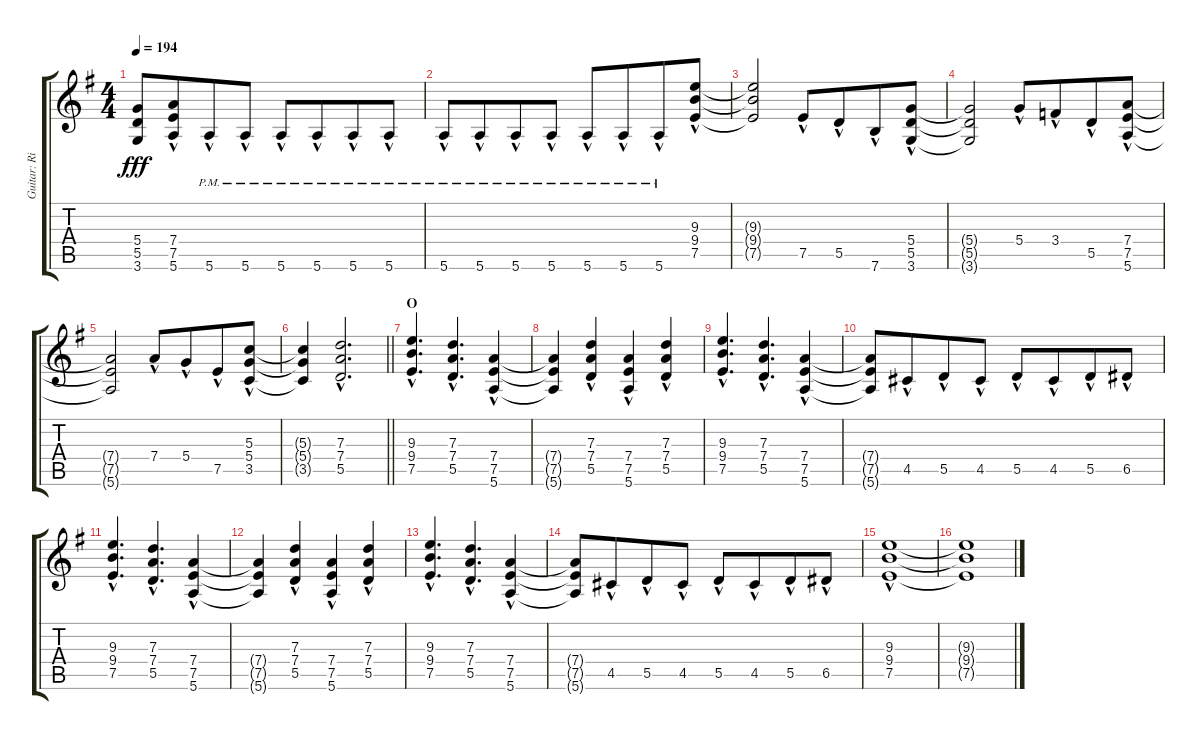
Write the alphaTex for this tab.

\track ("Guitar: Rik" "Guitar: Ri") {instrument overdrivenguitar}
\staff {score tabs}
\tuning (E4 B3 G3 D3 A2 E2) {hide}
\ts (4 4)
\tempo 194
\clef g2
\ks g
(5.4{t} 5.5{t} 3.6{t}).8{dy fff} (7.4{hac} 7.5{hac} 5.6{hac}).8{beam merge} 5.6{hac pm}.8 5.6{hac pm}.8{beam split} 5.6{hac pm}.8 5.6{hac pm}.8{beam merge} 5.6{hac pm}.8 5.6{hac pm}.8 |
5.6{hac pm}.8 5.6{hac pm}.8{beam merge} 5.6{hac pm}.8 5.6{hac pm}.8{beam split} 5.6{hac pm}.8 5.6{hac pm}.8{beam merge} 5.6{hac pm}.8 (9.3{hac} 9.4{hac} 7.5{hac}).8 |
(9.3{t} 9.4{t} 7.5{t}).2 7.5{hac}.8 5.5{hac}.8{beam merge} 7.6{hac}.8 (5.4{hac} 5.5{hac} 3.6{hac}).8 |
(5.4{t} 5.5{t} 3.6{t}).2 5.4{hac}.8 3.4{hac}.8{beam merge} 5.5{hac}.8 (7.4{hac} 7.5{hac} 5.6{hac}).8 |
(7.4{t} 7.5{t} 5.6{t}).2 7.4{hac}.8 5.4{hac}.8{beam merge} 7.5{hac}.8 (5.3{hac} 5.4{hac} 3.5{hac}).8 |
\barLineRight lightlight
(5.3{t} 5.4{t} 3.5{t}).4 (7.3{hac} 7.4{hac} 5.5{hac}).2{d} |
\section ("" "O")
(9.3{hac} 9.4{hac} 7.5{hac}).4{d} (7.3{hac} 7.4{hac} 5.5{hac}).4{d} (7.4{hac} 7.5{hac} 5.6{hac}).4 |
(7.4{t} 7.5{t} 5.6{t}).4 (7.3{hac} 7.4{hac} 5.5{hac}).4 (7.4{hac} 7.5{hac} 5.6{hac}).4 (7.3{hac} 7.4{hac} 5.5{hac}).4 |
(9.3{hac} 9.4{hac} 7.5{hac}).4{d} (7.3{hac} 7.4{hac} 5.5{hac}).4{d} (7.4{hac} 7.5{hac} 5.6{hac}).4 |
(7.4{t} 7.5{t} 5.6{t}).8 4.5{hac}.8{beam merge} 5.5{hac}.8 4.5{hac}.8 5.5{hac}.8 4.5{hac}.8{beam merge} 5.5{hac}.8 6.5{hac}.8 |
(9.3{hac} 9.4{hac} 7.5{hac}).4{d} (7.3{hac} 7.4{hac} 5.5{hac}).4{d} (7.4{hac} 7.5{hac} 5.6{hac}).4 |
(7.4{t} 7.5{t} 5.6{t}).4 (7.3{hac} 7.4{hac} 5.5{hac}).4 (7.4{hac} 7.5{hac} 5.6{hac}).4 (7.3{hac} 7.4{hac} 5.5{hac}).4 |
(9.3{hac} 9.4{hac} 7.5{hac}).4{d} (7.3{hac} 7.4{hac} 5.5{hac}).4{d} (7.4{hac} 7.5{hac} 5.6{hac}).4 |
(7.4{t} 7.5{t} 5.6{t}).8 4.5{hac}.8{beam merge} 5.5{hac}.8 4.5{hac}.8 5.5{hac}.8 4.5{hac}.8{beam merge} 5.5{hac}.8 6.5{hac}.8 |
(9.3{hac} 9.4{hac} 7.5{hac}).1 |
(9.3{t} 9.4{t} 7.5{t}).1
